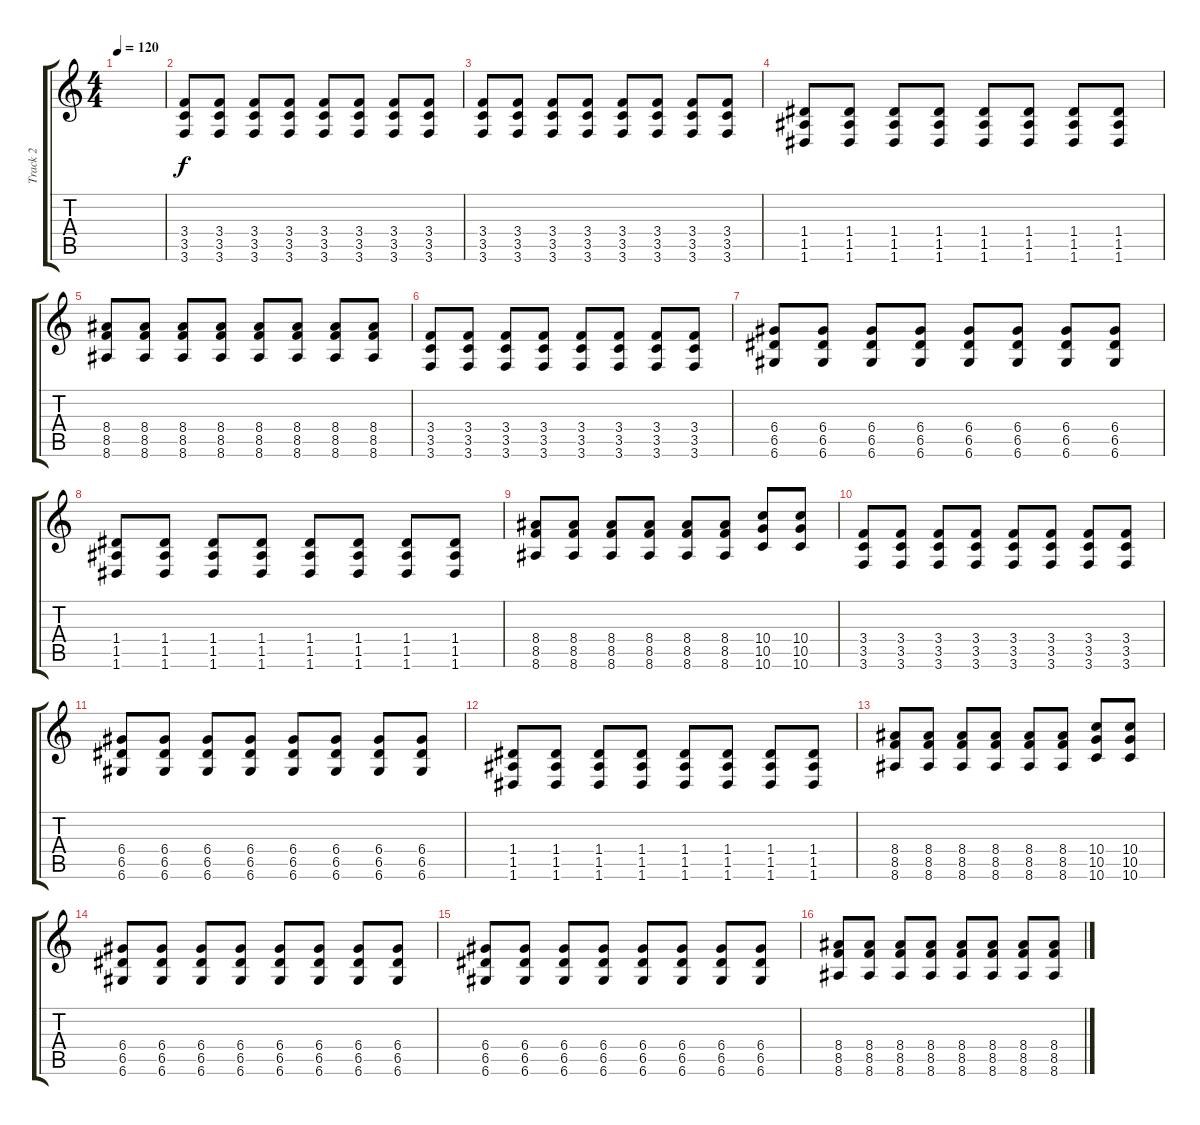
\track ("Track 2" "Track 2") {instrument distortionguitar}
\staff {score tabs}
\tuning (E4 B3 G3 D3 A2 D2) {hide}
\ts (4 4)
\tempo 120
\clef g2
\ks c
|
(3.4 3.5 3.6).8 (3.4 3.5 3.6).8 (3.4 3.5 3.6).8 (3.4 3.5 3.6).8 (3.4 3.5 3.6).8 (3.4 3.5 3.6).8 (3.4 3.5 3.6).8 (3.4 3.5 3.6).8 |
(3.4 3.5 3.6).8 (3.4 3.5 3.6).8 (3.4 3.5 3.6).8 (3.4 3.5 3.6).8 (3.4 3.5 3.6).8 (3.4 3.5 3.6).8 (3.4 3.5 3.6).8 (3.4 3.5 3.6).8 |
(1.4 1.5 1.6).8 (1.4 1.5 1.6).8 (1.4 1.5 1.6).8 (1.4 1.5 1.6).8 (1.4 1.5 1.6).8 (1.4 1.5 1.6).8 (1.4 1.5 1.6).8 (1.4 1.5 1.6).8 |
(8.4 8.5 8.6).8 (8.4 8.5 8.6).8 (8.4 8.5 8.6).8 (8.4 8.5 8.6).8 (8.4 8.5 8.6).8 (8.4 8.5 8.6).8 (8.4 8.5 8.6).8 (8.4 8.5 8.6).8 |
(3.4 3.5 3.6).8 (3.4 3.5 3.6).8 (3.4 3.5 3.6).8 (3.4 3.5 3.6).8 (3.4 3.5 3.6).8 (3.4 3.5 3.6).8 (3.4 3.5 3.6).8 (3.4 3.5 3.6).8 |
(6.4 6.5 6.6).8 (6.4 6.5 6.6).8 (6.4 6.5 6.6).8 (6.4 6.5 6.6).8 (6.4 6.5 6.6).8 (6.4 6.5 6.6).8 (6.4 6.5 6.6).8 (6.4 6.5 6.6).8 |
(1.4 1.5 1.6).8 (1.4 1.5 1.6).8 (1.4 1.5 1.6).8 (1.4 1.5 1.6).8 (1.4 1.5 1.6).8 (1.4 1.5 1.6).8 (1.4 1.5 1.6).8 (1.4 1.5 1.6).8 |
(8.4 8.5 8.6).8 (8.4 8.5 8.6).8 (8.4 8.5 8.6).8 (8.4 8.5 8.6).8 (8.4 8.5 8.6).8 (8.4 8.5 8.6).8 (10.4 10.5 10.6).8 (10.4 10.5 10.6).8 |
(3.4 3.5 3.6).8 (3.4 3.5 3.6).8 (3.4 3.5 3.6).8 (3.4 3.5 3.6).8 (3.4 3.5 3.6).8 (3.4 3.5 3.6).8 (3.4 3.5 3.6).8 (3.4 3.5 3.6).8 |
(6.4 6.5 6.6).8 (6.4 6.5 6.6).8 (6.4 6.5 6.6).8 (6.4 6.5 6.6).8 (6.4 6.5 6.6).8 (6.4 6.5 6.6).8 (6.4 6.5 6.6).8 (6.4 6.5 6.6).8 |
(1.4 1.5 1.6).8 (1.4 1.5 1.6).8 (1.4 1.5 1.6).8 (1.4 1.5 1.6).8 (1.4 1.5 1.6).8 (1.4 1.5 1.6).8 (1.4 1.5 1.6).8 (1.4 1.5 1.6).8 |
(8.4 8.5 8.6).8 (8.4 8.5 8.6).8 (8.4 8.5 8.6).8 (8.4 8.5 8.6).8 (8.4 8.5 8.6).8 (8.4 8.5 8.6).8 (10.4 10.5 10.6).8 (10.4 10.5 10.6).8 |
(6.4 6.5 6.6).8 (6.4 6.5 6.6).8 (6.4 6.5 6.6).8 (6.4 6.5 6.6).8 (6.4 6.5 6.6).8 (6.4 6.5 6.6).8 (6.4 6.5 6.6).8 (6.4 6.5 6.6).8 |
(6.4 6.5 6.6).8 (6.4 6.5 6.6).8 (6.4 6.5 6.6).8 (6.4 6.5 6.6).8 (6.4 6.5 6.6).8 (6.4 6.5 6.6).8 (6.4 6.5 6.6).8 (6.4 6.5 6.6).8 |
(8.4 8.5 8.6).8 (8.4 8.5 8.6).8 (8.4 8.5 8.6).8 (8.4 8.5 8.6).8 (8.4 8.5 8.6).8 (8.4 8.5 8.6).8 (8.4 8.5 8.6).8 (8.4 8.5 8.6).8
